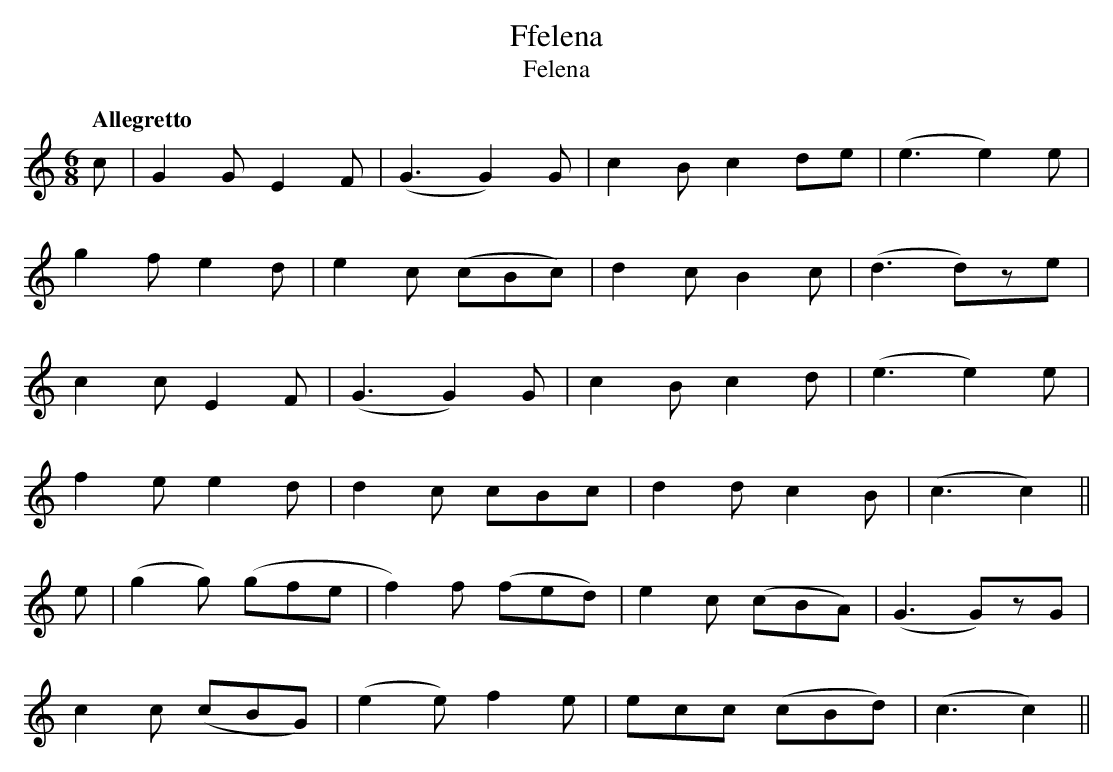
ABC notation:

X:1
T:Ffelena
T:Felena
M:6/8
L:1/8
Q:"Allegretto"
K:C
c|G2G E2F|(G3 G2)G|c2B c2de|(e3 e2)e|
g2f e2d|e2c (cBc)|d2c B2c|(d3 d)ze|
c2c E2F|(G3 G2)G|c2B c2d|(e3 e2)e|
f2e e2d|d2c cBc|d2d c2B|(c3 c2)||
e|(g2g) (gfe|f2)f (fed)|e2c (cBA)|(G3 G)zG|
c2c (cBG)|(e2e) f2e|ecc (cBd)|(c3 c2)||
